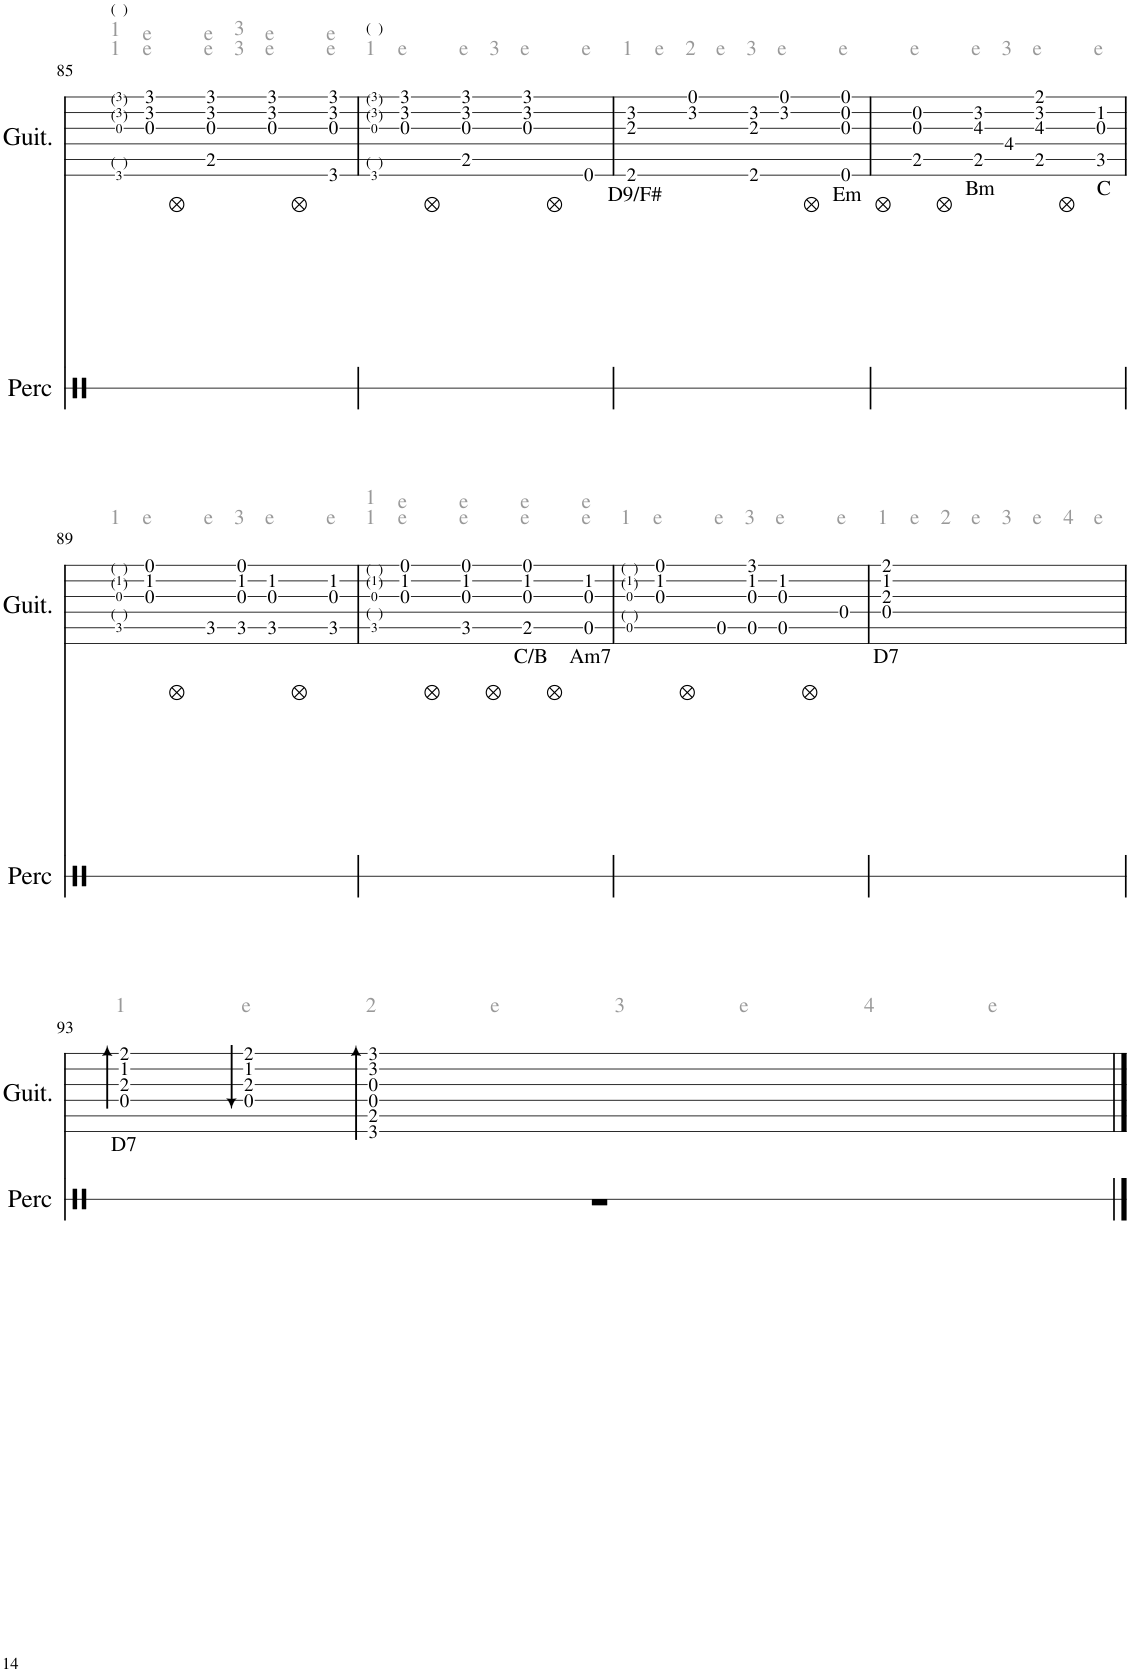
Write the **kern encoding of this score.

**kern	**text	**text	**kern
*part2	*part2	*part2	*part1
*staff2	*staff2	*staff2	*staff1
*I"Percussion	*	*	*I"Acoustic Guitar
*I'Perc	*	*	*I'Guit.
!!LO:PB:g=z
*clefX	*	*	*
*k[]	*	*	*k[]
*M4/4	*	*	*M4/4
=85	=85	=85	=85
*	*	*	*^
!	!	!	!LO:TX:a:color=#999999:t=1	!
!	!	!	!LO:TX:a:color=#999999:t=1	!
!	!	!	!LO:TX:a:t=(  )	!
!	!	!	!LO:TX:a:t=(  )	!
!	!	!	!LO:TX:a:t=(  )	!
!	!	!	!LO:TX:a:t=(  )	!
*	*	*	*	*^
8RfL	.	.	8F#!]\ 8c#!]\ 8f#!]\L	8FF#!]	2ryy
!	!	!	!LO:TX:a:color=#999999:t=e	!	!
!	!	!	!LO:TX:a:color=#999999:t=e	!	!
8RfJ	.	.	8F#\ 8c#\ 8f#\J	8r	.
!	!	!LO:LY:a	!	!	!
8Rf!L	.	⊗	8r	8r	.
!	!	!	!LO:TX:a:color=#999999:t=e	!	!
!	!	!	!LO:TX:a:color=#999999:t=e	!	!
8RfJ	.	.	4F# 4c# 4f#	4AA#	.
!	!	!	!	!	!LO:TX:a:color=#999999:t=3
!	!	!	!	!	!LO:TX:a:color=#999999:t=3
8RfL	.	.	.	.	2ryy
!	!	!	!LO:TX:a:color=#999999:t=e	!	!
!	!	!	!LO:TX:a:color=#999999:t=e	!	!
8RfJ	.	.	8F# 8c# 8f#	8r	.
!	!	!LO:LY:a	!	!	!
8Rf!L	.	⊗	8r	8r	.
!	!	!	!LO:TX:a:color=#999999:t=e	!	!
!	!	!	!LO:TX:a:color=#999999:t=e	!	!
8RfJ	.	.	[8F# [8c# [8f#	[8FF#	.
=86	=86	=86	=86	=86	=86
!	!	!	!LO:TX:a:color=#999999:t=1	!	!
!	!	!	!LO:TX:a:t=(  )	!	!
!	!	!	!LO:TX:a:t=(  )	!	!
!	!	!	!LO:TX:a:t=(  )	!	!
!	!	!	!LO:TX:a:t=(  )	!	!
8RfL	.	.	8F#!]\ 8c#!]\ 8f#!]\L	8FF#!]	2ryy
!	!	!	!LO:TX:a:color=#999999:t=e	!	!
8RfJ	.	.	8F#\ 8c#\ 8f#\J	8r	.
!	!	!LO:LY:a	!	!	!
8Rf!L	.	⊗	8r	8r	.
!	!	!	!LO:TX:a:color=#999999:t=e	!	!
8RfJ	.	.	4F# 4c# 4f#	4AA#	.
!	!	!	!	!	!LO:TX:a:color=#999999:t=3
8RfL	.	.	.	.	2ryy
!	!	!	!LO:TX:a:color=#999999:t=e	!	!
8RfJ	.	.	8F# 8c# 8f#	8r	.
!	!	!LO:LY:a	!	!	!
8Rf!L	.	⊗	8r	8r	.
!	!	!	!LO:TX:a:color=#999999:t=e	!	!
8RfJ	.	.	8r	8EE-	.
=87	=87	=87	=87	=87	=87
!	!	!	!LO:TX:a:color=#999999:t=1	!	!
!	!	!	!LO:TX:b:t=D9/F#	!	!
*	*	*	*	*v	*v
8RfL	.	.	8G# 8c#	8FF
!	!	!	!LO:TX:a:color=#999999:t=e	!
8RfJ	.	.	8r	8r
!	!	!	!LO:TX:a:color=#999999:t=2	!
8RfL	.	.	8c# 8e-	8r
!	!	!	!LO:TX:a:color=#999999:t=e	!
8RfJ	.	.	8r	8r
!	!	!	!LO:TX:a:color=#999999:t=3	!
8RfL	.	.	8G#\ 8c#\L	8FF
!	!	!	!LO:TX:a:color=#999999:t=e	!
8RfJ	.	.	8c#\ 8e-\J	8r
!	!	!LO:LY:a	!	!
8Rf!L	.	⊗	8r	8r
!	!	!	!LO:TX:a:color=#999999:t=e	!
!	!	!	!LO:TX:b:t=Em	!
8RfJ	.	.	8F# 8B- 8e-	8EE-
=88	=88	=88	=88	=88
!	!	!LO:LY:a	!	!
8Rf!L	.	⊗	8r	8r
!	!	!	!LO:TX:a:color=#999999:t=e	!
8RfJ	.	.	8F# 8B-	8AA#
!	!	!LO:LY:a	!	!
8Rf!L	.	⊗	8r	8r
!	!	!	!LO:TX:a:color=#999999:t=e	!
!	!	!	!LO:TX:b:t=Bm	!
8RfJ	.	.	8A# 8c#	8AA#
!	!	!	!LO:TX:a:color=#999999:t=3	!
8RfL	.	.	8FL	8r
!	!	!	!LO:TX:a:color=#999999:t=e	!
8RfJ	.	.	8A#\ 8c#\ 8f\J	8AA#
!	!	!LO:LY:a	!	!
8Rf!L	.	⊗	8r	8r
!	!	!	!LO:TX:a:color=#999999:t=e	!
!	!	!	!LO:TX:b:t=C	!
8RfJ	.	.	[8F# [8B	[8BB
!!LO:LB:g=z	!!
=89	=89	=89	=89	=89
!	!	!	!LO:TX:a:color=#999999:t=1	!
!	!	!	!LO:TX:a:t=(  )	!
!	!	!	!LO:TX:a:t=(  )	!
!	!	!	!LO:TX:a:t=(  )	!
8RfL	.	.	8F#!]\ 8B!]\L	8BB!]
!	!	!	!LO:TX:a:color=#999999:t=e	!
8RfJ	.	.	8F#\ 8B\ 8e-\J	8r
!	!	!LO:LY:a	!	!
8Rf!L	.	⊗	8r	8r
!	!	!	!LO:TX:a:color=#999999:t=e	!
8RfJ	.	.	8r	8BB
!	!	!	!LO:TX:a:color=#999999:t=3	!
8RfL	.	.	8F#\ 8B\ 8e-\L	8BBL
!	!	!	!LO:TX:a:color=#999999:t=e	!
8RfJ	.	.	8F#\ 8B\J	8BBJ
!	!	!LO:LY:a	!	!
8Rf!L	.	⊗	8r	8r
!	!	!	!LO:TX:a:color=#999999:t=e	!
8RfJ	.	.	[8F# [8B	[8BB
=90	=90	=90	=90	=90
!	!	!	!LO:TX:a:color=#999999:t=1	!
!	!	!	!LO:TX:a:color=#999999:t=1	!
!	!	!	!LO:TX:a:t=(  )	!
!	!	!	!LO:TX:a:t=(  )	!
!	!	!	!LO:TX:a:t=(  )	!
8RfL	.	.	8F#!]\ 8B!]\L	8BB!]
!	!	!	!LO:TX:a:color=#999999:t=e	!
!	!	!	!LO:TX:a:color=#999999:t=e	!
8RfJ	.	.	8G-\ 8B\ 8e-\J	8r
!	!	!LO:LY:a	!	!
8Rf!L	.	⊗	8r	8r
!	!	!	!LO:TX:a:color=#999999:t=e	!
!	!	!	!LO:TX:a:color=#999999:t=e	!
8RfJ	.	.	8G- 8B 8e-	8BB
!	!	!LO:LY:a	!	!
8Rf!L	.	⊗	8r	8r
!	!	!	!LO:TX:a:color=#999999:t=e	!
!	!	!	!LO:TX:b:t=C/B	!
!	!	!	!LO:TX:a:color=#999999:t=e	!
8RfJ	.	.	8AA# 8G- 8B 8e-	8r
!	!	!LO:LY:a	!	!
8Rf!L	.	⊗	8r	8r
!	!	!	!LO:TX:a:color=#999999:t=e	!
!	!	!	!LO:TX:a:color=#999999:t=e	!
!	!	!	!LO:TX:b:t=Am7	!
8RfJ	.	.	[8F# [8B	[8GG#
=91	=91	=91	=91	=91
!	!	!	!LO:TX:a:color=#999999:t=1	!
!	!	!	!LO:TX:a:t=(  )	!
!	!	!	!LO:TX:a:t=(  )	!
!	!	!	!LO:TX:a:t=(  )	!
8RfL	.	.	8F#!]\ 8B!]\L	8GG#!]
!	!	!	!LO:TX:a:color=#999999:t=e	!
8RfJ	.	.	8F#\ 8B\ 8e-\J	8r
!	!	!LO:LY:a	!	!
8Rf!L	.	⊗	8r	8r
!	!	!	!LO:TX:a:color=#999999:t=e	!
8RfJ	.	.	8r	8AA-
!	!	!	!LO:TX:a:color=#999999:t=3	!
8RfL	.	.	8F#\ 8B\ 8f#\L	8AA-L
!	!	!	!LO:TX:a:color=#999999:t=e	!
8RfJ	.	.	8F#\ 8B\J	8AA-J
!	!	!LO:LY:a	!	!
8Rf!L	.	⊗	8r	8r
!	!	!	!LO:TX:a:color=#999999:t=e	!
8RfJ	.	.	8r	8C#
=92	=92	=92	=92	=92
!	!	!	!LO:TX:a:color=#999999:t=1	!
!	!	!	!LO:TX:b:t=D7	!
8RfL	.	.	1D- 1G# 1B 1f	8r
!	!	!	!	!LO:TX:a:color=#999999:t=e
8RfJ	.	.	.	8r
!	!	!	!	!LO:TX:a:color=#999999:t=2
8RfL	.	.	.	8r
!	!	!	!	!LO:TX:a:color=#999999:t=e
8RfJ	.	.	.	8r
!	!	!	!	!LO:TX:a:color=#999999:t=3
8RfL	.	.	.	8r
!	!	!	!	!LO:TX:a:color=#999999:t=e
8RfJ	.	.	.	8r
!	!	!	!	!LO:TX:a:color=#999999:t=4
8RfL	.	.	.	8r
!	!	!	!	!LO:TX:a:color=#999999:t=e
8RfJ	.	.	.	8r
!!LO:LB:g=z	!!
=93	=93	=93	=93	=93
!	!	!	!LO:TX:a:color=#999999:t=1	!
!	!	!	!LO:TX:b:t=D7	!
1r	.	.	8D-\ 8G#\ 8B\ 8f\L	8r
!	!	!	!LO:TX:a:color=#999999:t=e	!
.	.	.	8C#\ 8G#\ 8B\ 8f\J	8r
!	!	!	!LO:TX:a:color=#999999:t=2	!
.	.	.	2FF# 2AA# 2C# 2G- 2c# 2f#	8r
!	!	!	!	!LO:TX:a:color=#999999:t=e
.	.	.	.	8r
!	!	!	!	!LO:TX:a:color=#999999:t=3
.	.	.	.	8r
!	!	!	!	!LO:TX:a:color=#999999:t=e
.	.	.	.	8r
!	!	!	!LO:TX:a:color=#999999:t=4	!
.	.	.	8r	8r
!	!	!	!LO:TX:a:color=#999999:t=e	!
.	.	.	8r	8r
*	*	*	*v	*v
==	==	==	==
*-	*-	*-	*-
